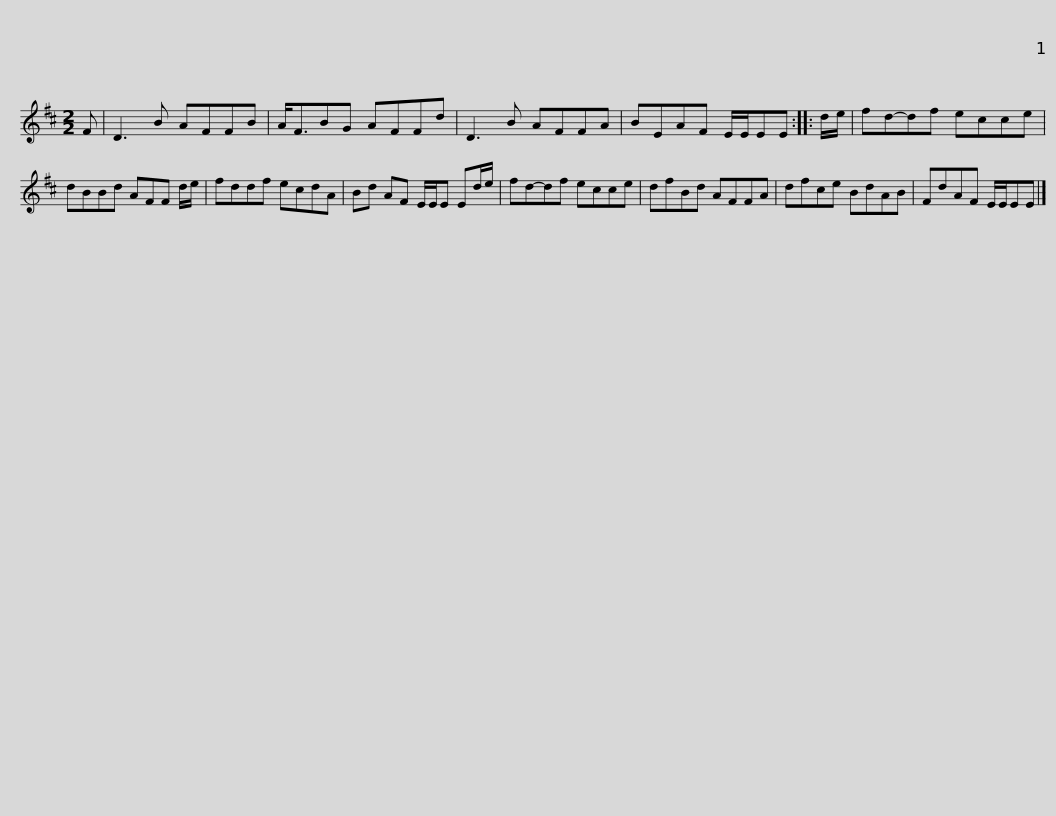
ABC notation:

X:1
L:1/8
M:2/2
I:linebreak $
K:Bmin
V:1 treble
V:1
 F | D3 B AFFB | A<FBG AFFd | D3 B AFFA | BEAF E/E/EE ::$ %5
 d/e/ | fd-df ecce | dBBd AFF d/e/ | fddf ecdA | Bd AF E/E/E Ed/e/ |$ %10
 fd-df ecce | dfBd AFFA | dfce BdAB | FdAF E/E/EE |] %14
